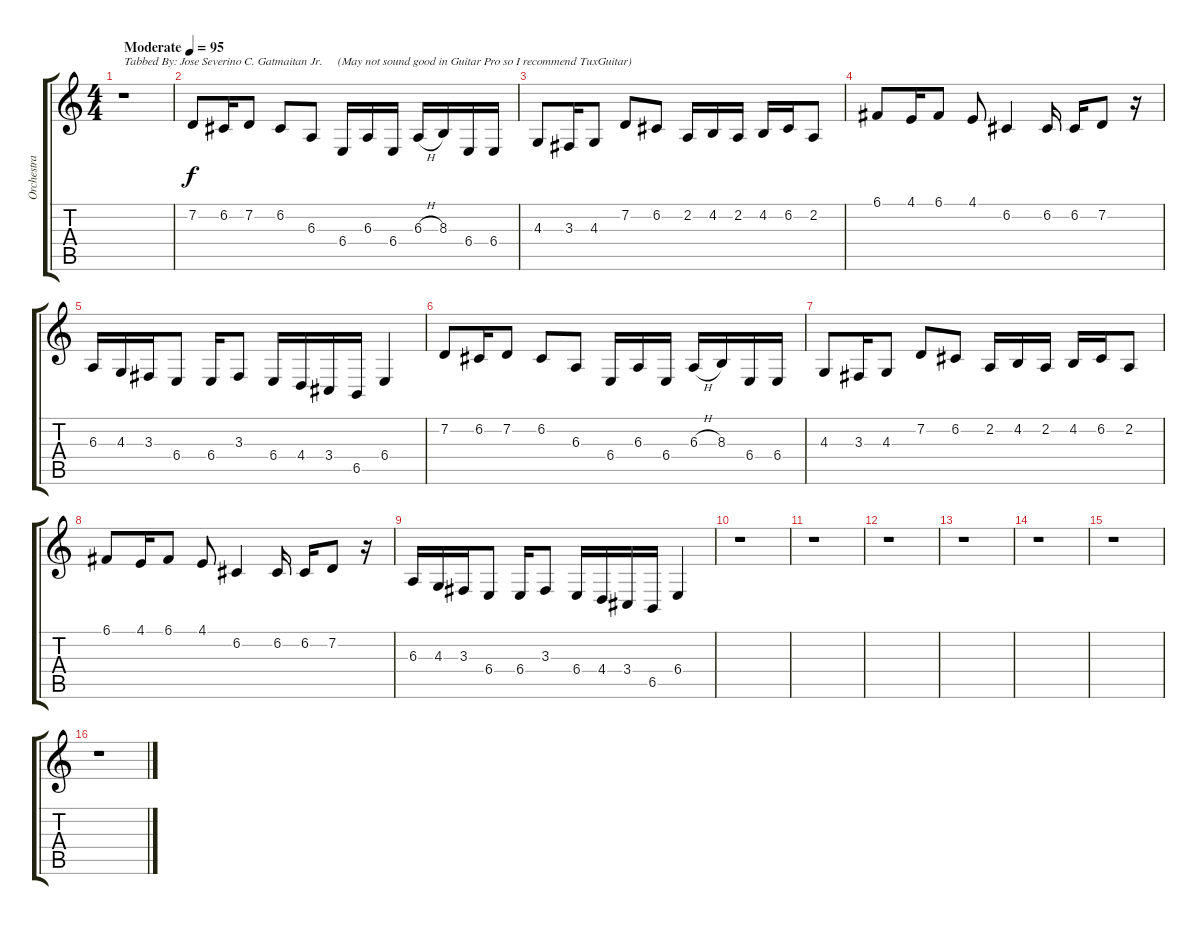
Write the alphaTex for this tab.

\track ("Orchestra" "Orchestra") {instrument stringensemble1}
\staff {score tabs}
\tuning (C4 G3 Eb3 Bb2 F2 C2) {hide}
\ts (4 4)
\tempo (95 "Moderate")
\clef g2
\ks c
r.1{txt "Tabbed By: Jose Severino C. Gatmaitan Jr.     (May not sound good in Guitar Pro so I recommend TuxGuitar)" dy f instrument stringensemble1} |
7.2.8 6.2.16 7.2.8 6.2.8 6.3.8 6.4.16 6.3.16 6.4.16 6.3{h}.16 8.3.16 6.4.16 6.4.16 |
4.3.8 3.3.16 4.3.8 7.2.8 6.2.8 2.2.16 4.2.16 2.2.16 4.2.16 6.2.16 2.2.8 |
6.1.8 4.1.16 6.1.8 4.1.8 6.2.4 6.2.16 6.2.16 7.2.8 r.16 |
6.3.16 4.3.16 3.3.16 6.4.8 6.4.16 3.3.8 6.4.16 4.4.16 3.4.16 6.5.16 6.4.4 |
7.2.8 6.2.16 7.2.8 6.2.8 6.3.8 6.4.16 6.3.16 6.4.16 6.3{h}.16 8.3.16 6.4.16 6.4.16 |
4.3.8 3.3.16 4.3.8 7.2.8 6.2.8 2.2.16 4.2.16 2.2.16 4.2.16 6.2.16 2.2.8 |
6.1.8 4.1.16 6.1.8 4.1.8 6.2.4 6.2.16 6.2.16 7.2.8 r.16 |
6.3.16 4.3.16 3.3.16 6.4.8 6.4.16 3.3.8 6.4.16 4.4.16 3.4.16 6.5.16 6.4.4 |
r.1 |
r.1 |
r.1 |
r.1 |
r.1 |
r.1 |
r.1
